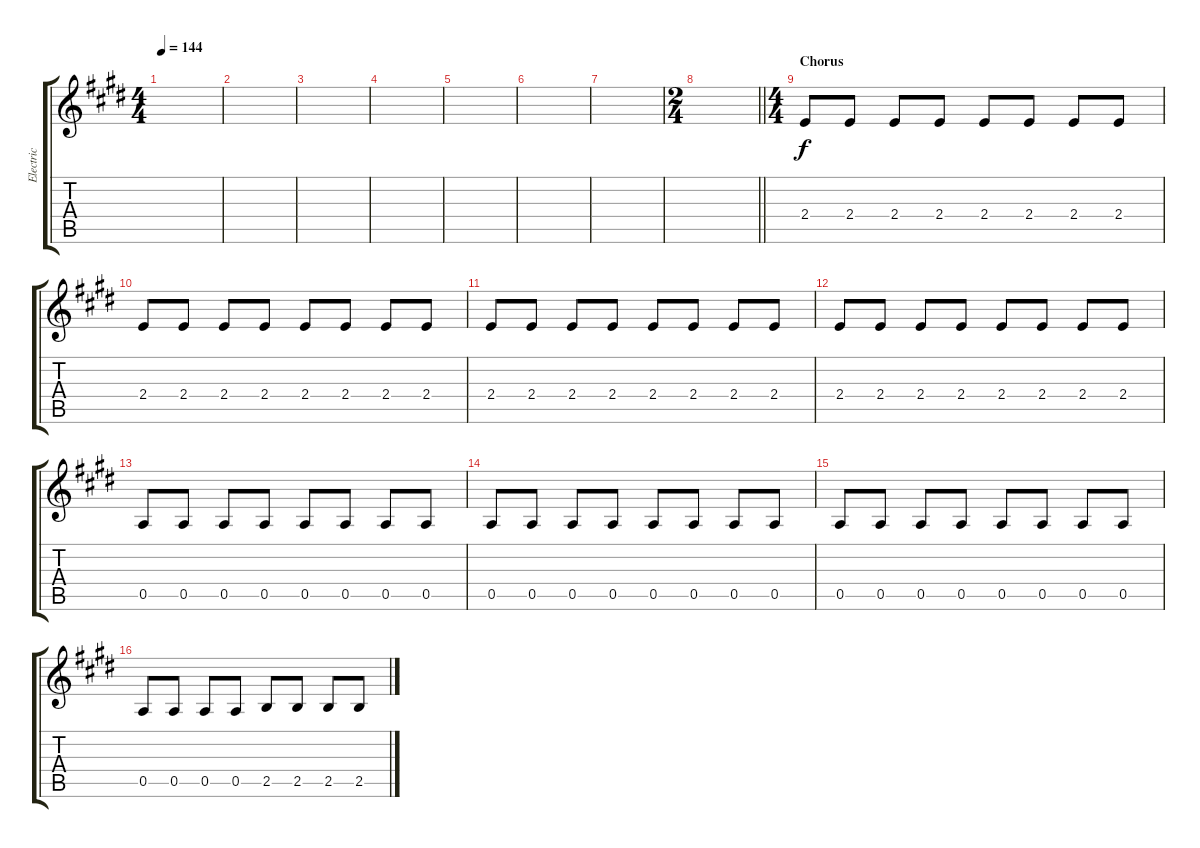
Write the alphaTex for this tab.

\track ("Electric" "Electric") {instrument electricguitarjazz}
\staff {score tabs}
\tuning (E4 B3 G3 D3 A2 E2) {hide}
\ts (4 4)
\tempo 144
\clef g2
\ks e
|
|
|
|
|
|
|
\ts (2 4)
\barLineRight lightlight
|
\ts (4 4)
\section ("" "Chorus")
2.4.8 2.4.8 2.4.8 2.4.8 2.4.8 2.4.8 2.4.8 2.4.8 |
2.4.8 2.4.8 2.4.8 2.4.8 2.4.8 2.4.8 2.4.8 2.4.8 |
2.4.8 2.4.8 2.4.8 2.4.8 2.4.8 2.4.8 2.4.8 2.4.8 |
2.4.8 2.4.8 2.4.8 2.4.8 2.4.8 2.4.8 2.4.8 2.4.8 |
0.5.8 0.5.8 0.5.8 0.5.8 0.5.8 0.5.8 0.5.8 0.5.8 |
0.5.8 0.5.8 0.5.8 0.5.8 0.5.8 0.5.8 0.5.8 0.5.8 |
0.5.8 0.5.8 0.5.8 0.5.8 0.5.8 0.5.8 0.5.8 0.5.8 |
0.5.8 0.5.8 0.5.8 0.5.8 2.5.8 2.5.8 2.5.8 2.5.8
